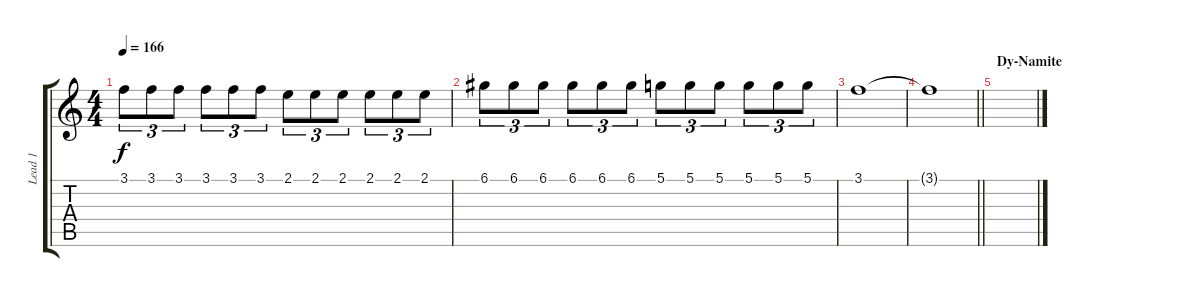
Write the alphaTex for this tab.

\track ("Lead 1" "Lead 1") {instrument distortionguitar}
\staff {score tabs}
\tuning (D4 A3 F3 C3 G2 C2) {hide}
\ts (4 4)
\tempo 166
\clef g2
\ks c
3.1.8{tu (3 2) dy f} 3.1.8{tu (3 2)} 3.1.8{tu (3 2)} 3.1.8{tu (3 2)} 3.1.8{tu (3 2)} 3.1.8{tu (3 2)} 2.1.8{tu (3 2)} 2.1.8{tu (3 2)} 2.1.8{tu (3 2)} 2.1.8{tu (3 2)} 2.1.8{tu (3 2)} 2.1.8{tu (3 2)} |
6.1.8{tu (3 2)} 6.1.8{tu (3 2)} 6.1.8{tu (3 2)} 6.1.8{tu (3 2)} 6.1.8{tu (3 2)} 6.1.8{tu (3 2)} 5.1.8{tu (3 2)} 5.1.8{tu (3 2)} 5.1.8{tu (3 2)} 5.1.8{tu (3 2)} 5.1.8{tu (3 2)} 5.1.8{tu (3 2)} |
3.1.1 |
\barLineRight lightlight
3.1{t}.1 |
\section ("" "Dy-Namite")
